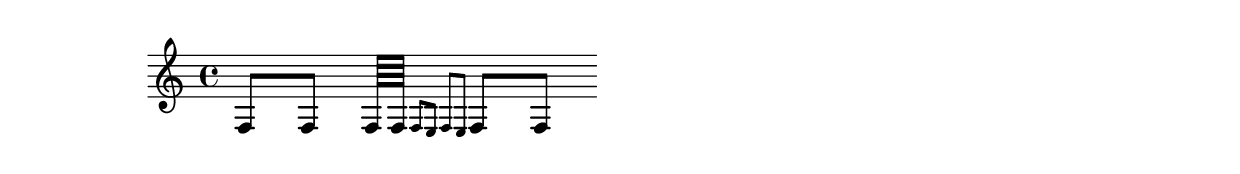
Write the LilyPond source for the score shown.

\version "1.7.18"
\header{
texidoc="
Beams should always reach the middle staff line.  The second beam
counting from the note head side, should never be lower than the
second staff line.  This does not hold for grace note beams.
Override with @code{noStemExtend}.
"
}


\score { 
  \context Voice \notes\relative c {
     f8-[ f]   f64-[ f] 
    \grace { 
       f8-[ e8] 
      \property Voice.Stem \override #'no-stem-extend = ##f
       f8-[ e8] 
      \property Voice.Stem \revert #'no-stem-extend
    }
	 f8-[ f]
	
  }
  \paper {
    raggedright = ##t
  }  
  \midi { }
}
%% new-chords-done %%